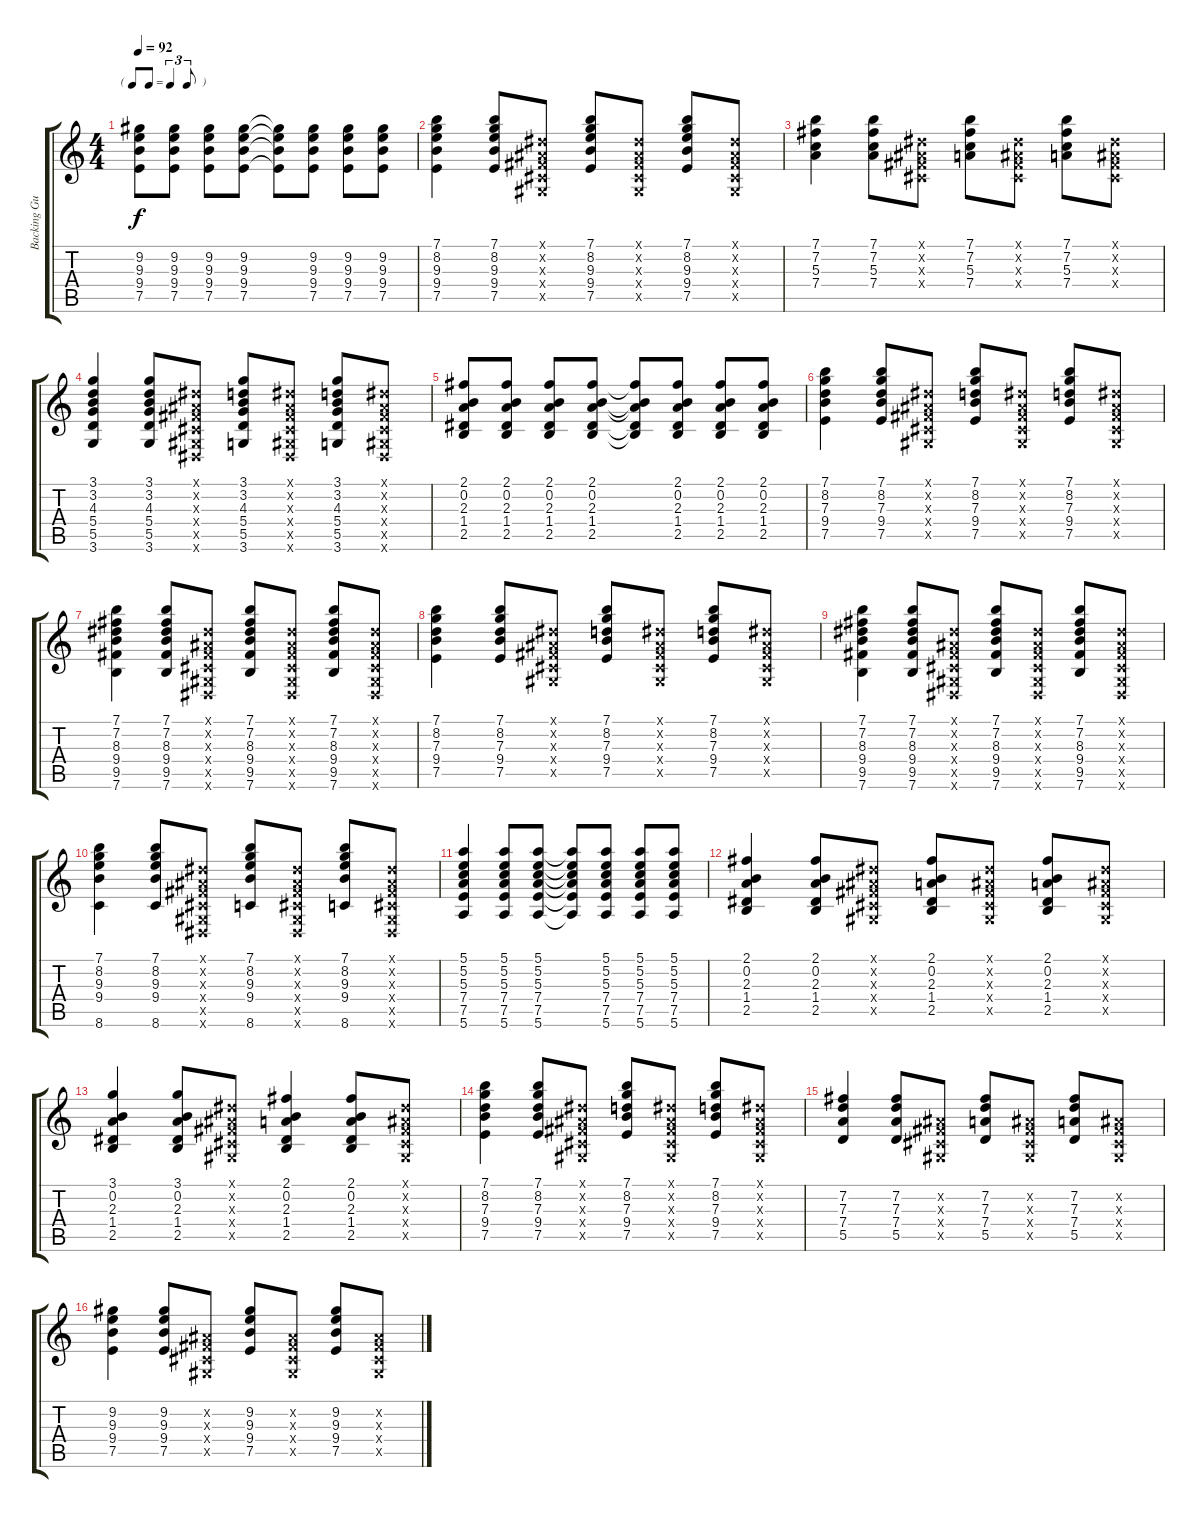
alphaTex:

\track ("Backing Guitar" "Backing Gu") {instrument acousticguitarsteel}
\staff {score tabs}
\tuning (E4 B3 G3 D3 A2 E2) {hide}
\ts (4 4)
\tf triplet8th
\tempo 92
\clef g2
\ks c
(9.2 9.3 9.4 7.5).8{dy f} (9.2 9.3 9.4 7.5).8 (9.2 9.3 9.4 7.5).8 (9.2 9.3 9.4 7.5).8 (9.2{t} 9.3{t} 9.4{t} 7.5{t}).8 (9.2 9.3 9.4 7.5).8 (9.2 9.3 9.4 7.5).8 (9.2 9.3 9.4 7.5).8 |
(7.1 8.2 9.3 9.4 7.5).4 (7.1 8.2 9.3 9.4 7.5).8 (-1.1{x} -1.2{x} -1.3{x} -1.4{x} -1.5{x}).8 (7.1 8.2 9.3 9.4 7.5).8 (-1.1{x} -1.2{x} -1.3{x} -1.4{x} -1.5{x}).8 (7.1 8.2 9.3 9.4 7.5).8 (-1.1{x} -1.2{x} -1.3{x} -1.4{x} -1.5{x}).8 |
(7.1 7.2 5.3 7.4).4 (7.1 7.2 5.3 7.4).8 (-1.1{x} -1.2{x} -1.3{x} -1.4{x}).8 (7.1 7.2 5.3 7.4).8 (-1.1{x} -1.2{x} -1.3{x} -1.4{x}).8 (7.1 7.2 5.3 7.4).8 (-1.1{x} -1.2{x} -1.3{x} -1.4{x}).8 |
(3.1 3.2 4.3 5.4 5.5 3.6).4 (3.1 3.2 4.3 5.4 5.5 3.6).8 (-1.1{x} -1.2{x} -1.3{x} -1.4{x} -1.5{x} -1.6{x}).8 (3.1 3.2 4.3 5.4 5.5 3.6).8 (-1.1{x} -1.2{x} -1.3{x} -1.4{x} -1.5{x} -1.6{x}).8 (3.1 3.2 4.3 5.4 5.5 3.6).8 (-1.1{x} -1.2{x} -1.3{x} -1.4{x} -1.5{x} -1.6{x}).8 |
(2.1 0.2 2.3 1.4 2.5).8 (2.1 0.2 2.3 1.4 2.5).8 (2.1 0.2 2.3 1.4 2.5).8 (2.1 0.2 2.3 1.4 2.5).8 (2.1{t} 0.2{t} 2.3{t} 1.4{t} 2.5{t}).8 (2.1 0.2 2.3 1.4 2.5).8 (2.1 0.2 2.3 1.4 2.5).8 (2.1 0.2 2.3 1.4 2.5).8 |
(7.1 8.2 7.3 9.4 7.5).4 (7.1 8.2 7.3 9.4 7.5).8 (-1.1{x} -1.2{x} -1.3{x} -1.4{x} -1.5{x}).8 (7.1 8.2 7.3 9.4 7.5).8 (-1.1{x} -1.2{x} -1.3{x} -1.4{x} -1.5{x}).8 (7.1 8.2 7.3 9.4 7.5).8 (-1.1{x} -1.2{x} -1.3{x} -1.4{x} -1.5{x}).8 |
(7.1 7.2 8.3 9.4 9.5 7.6).4 (7.1 7.2 8.3 9.4 9.5 7.6).8 (-1.1{x} -1.2{x} -1.3{x} -1.4{x} -1.5{x} -1.6{x}).8 (7.1 7.2 8.3 9.4 9.5 7.6).8 (-1.1{x} -1.2{x} -1.3{x} -1.4{x} -1.5{x} -1.6{x}).8 (7.1 7.2 8.3 9.4 9.5 7.6).8 (-1.1{x} -1.2{x} -1.3{x} -1.4{x} -1.5{x} -1.6{x}).8 |
(7.1 8.2 7.3 9.4 7.5).4 (7.1 8.2 7.3 9.4 7.5).8 (-1.1{x} -1.2{x} -1.3{x} -1.4{x} -1.5{x}).8 (7.1 8.2 7.3 9.4 7.5).8 (-1.1{x} -1.2{x} -1.3{x} -1.4{x} -1.5{x}).8 (7.1 8.2 7.3 9.4 7.5).8 (-1.1{x} -1.2{x} -1.3{x} -1.4{x} -1.5{x}).8 |
(7.1 7.2 8.3 9.4 9.5 7.6).4 (7.1 7.2 8.3 9.4 9.5 7.6).8 (-1.1{x} -1.2{x} -1.3{x} -1.4{x} -1.5{x} -1.6{x}).8 (7.1 7.2 8.3 9.4 9.5 7.6).8 (-1.1{x} -1.2{x} -1.3{x} -1.4{x} -1.5{x} -1.6{x}).8 (7.1 7.2 8.3 9.4 9.5 7.6).8 (-1.1{x} -1.2{x} -1.3{x} -1.4{x} -1.5{x} -1.6{x}).8 |
(7.1 8.2 9.3 9.4 8.6).4 (7.1 8.2 9.3 9.4 8.6).8 (-1.1{x} -1.2{x} -1.3{x} -1.4{x} -1.5{x} -1.6{x}).8 (7.1 8.2 9.3 9.4 8.6).8 (-1.1{x} -1.2{x} -1.3{x} -1.4{x} -1.5{x} -1.6{x}).8 (7.1 8.2 9.3 9.4 8.6).8 (-1.1{x} -1.2{x} -1.3{x} -1.4{x} -1.5{x} -1.6{x}).8 |
(5.1 5.2 5.3 7.4 7.5 5.6).4 (5.1 5.2 5.3 7.4 7.5 5.6).8 (5.1 5.2 5.3 7.4 7.5 5.6).8 (5.1{t} 5.2{t} 5.3{t} 7.4{t} 7.5{t} 5.6{t}).8 (5.1 5.2 5.3 7.4 7.5 5.6).8 (5.1 5.2 5.3 7.4 7.5 5.6).8 (5.1 5.2 5.3 7.4 7.5 5.6).8 |
(2.1 0.2 2.3 1.4 2.5).4 (2.1 0.2 2.3 1.4 2.5).8 (-1.1{x} -1.2{x} -1.3{x} -1.4{x} -1.5{x}).8 (2.1 0.2 2.3 1.4 2.5).8 (-1.1{x} -1.2{x} -1.3{x} -1.4{x} -1.5{x}).8 (2.1 0.2 2.3 1.4 2.5).8 (-1.1{x} -1.2{x} -1.3{x} -1.4{x} -1.5{x}).8 |
(3.1 0.2 2.3 1.4 2.5).4 (3.1 0.2 2.3 1.4 2.5).8 (-1.1{x} -1.2{x} -1.3{x} -1.4{x} -1.5{x}).8 (2.1 0.2 2.3 1.4 2.5).4 (2.1 0.2 2.3 1.4 2.5).8 (-1.1{x} -1.2{x} -1.3{x} -1.4{x} -1.5{x}).8 |
(7.1 8.2 7.3 9.4 7.5).4 (7.1 8.2 7.3 9.4 7.5).8 (-1.1{x} -1.2{x} -1.3{x} -1.4{x} -1.5{x}).8 (7.1 8.2 7.3 9.4 7.5).8 (-1.1{x} -1.2{x} -1.3{x} -1.4{x} -1.5{x}).8 (7.1 8.2 7.3 9.4 7.5).8 (-1.1{x} -1.2{x} -1.3{x} -1.4{x} -1.5{x}).8 |
(7.2 7.3 7.4 5.5).4 (7.2 7.3 7.4 5.5).8 (-1.2{x} -1.3{x} -1.4{x} -1.5{x}).8 (7.2 7.3 7.4 5.5).8 (-1.2{x} -1.3{x} -1.4{x} -1.5{x}).8 (7.2 7.3 7.4 5.5).8 (-1.2{x} -1.3{x} -1.4{x} -1.5{x}).8 |
(9.2 9.3 9.4 7.5).4 (9.2 9.3 9.4 7.5).8 (-1.2{x} -1.3{x} -1.4{x} -1.5{x}).8 (9.2 9.3 9.4 7.5).8 (-1.2{x} -1.3{x} -1.4{x} -1.5{x}).8 (9.2 9.3 9.4 7.5).8 (-1.2{x} -1.3{x} -1.4{x} -1.5{x}).8
